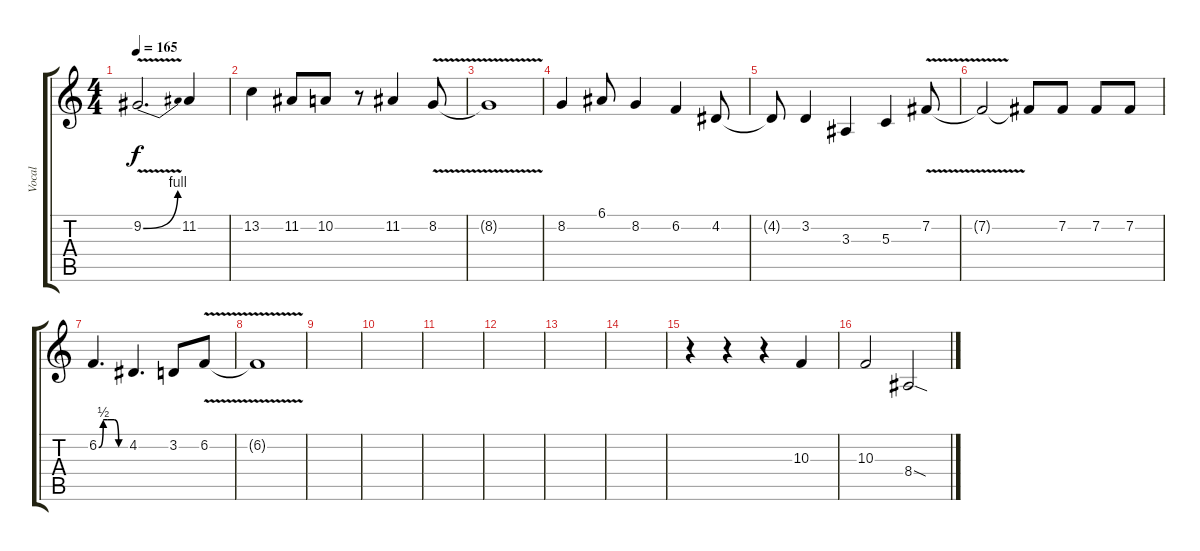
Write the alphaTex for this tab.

\track ("Vocal" "Vocal") {instrument stringensemble1}
\staff {score tabs}
\tuning (E4 B3 G3 D3 A2 E2) {hide}
\ts (4 4)
\tempo 165
\clef g2
\ks c
9.2{be (bend 0 0 60 4) v}.2{d dy f} 11.2.4 |
13.2.4 11.2.8 10.2.8 r.8 11.2.4 8.2{v}.8 |
8.2{t}.1 |
8.2.4 6.1.8 8.2.4 6.2.4 4.2.8 |
4.2{t}.8 3.2.4 3.3.4 5.3.4 7.2{v}.8 |
7.2{t}.2 7.2{t}.8 7.2.8 7.2.8 7.2.8 |
6.2{be (custom 0 0 10 2 20 2 35 2 45 0 60 0)}.4{d} 4.2.4{d} 3.2.8 6.2{v}.8 |
6.2{t}.1 |
|
|
|
|
|
|
r.4 r.4 r.4 10.3.4 |
10.3.2 8.4{sod}.2
